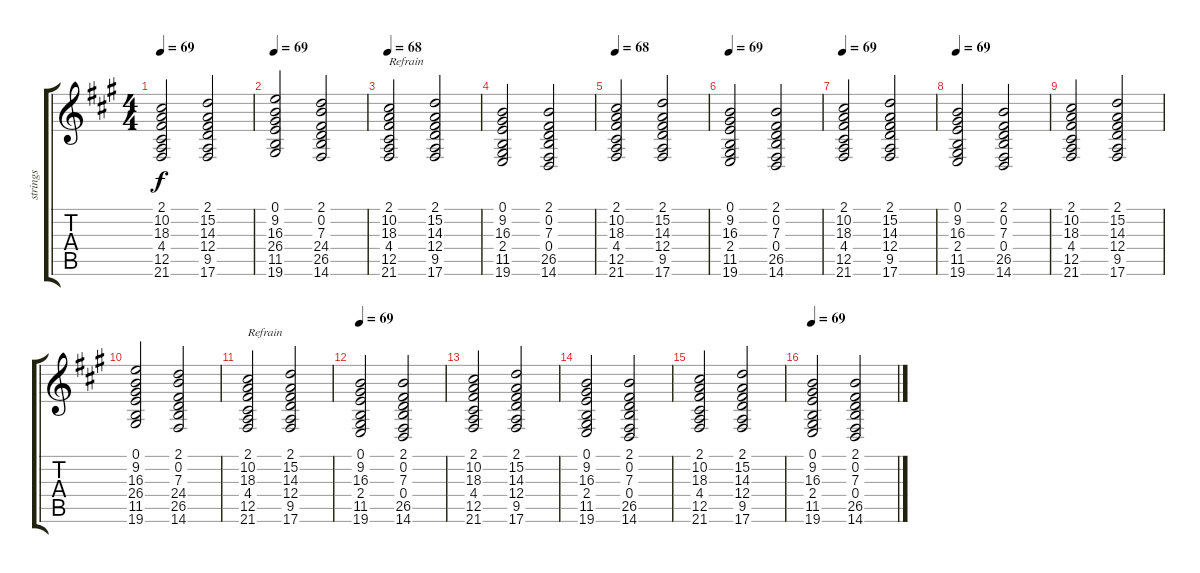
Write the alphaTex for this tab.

\track ("strings" "strings") {instrument stringensemble2}
\staff {score tabs}
\tuning (E4 B3 G3 D3 A2 E2) {hide}
\ts (4 4)
\tempo 69
\clef g2
\ks f#minor
(2.1 10.2 18.3 4.4 12.5 21.6).2{dy f} (2.1 15.2 14.3 12.4 9.5 17.6).2 |
\tempo 69
(0.1 9.2 16.3 26.4 11.5 19.6).2 (2.1 0.2 7.3 24.4 26.5 14.6).2 |
\tempo 68
(2.1 10.2 18.3 4.4 12.5 21.6).2{txt "Refrain"} (2.1 15.2 14.3 12.4 9.5 17.6).2 |
(0.1 9.2 16.3 2.4 11.5 19.6).2 (2.1 0.2 7.3 0.4 26.5 14.6).2 |
\tempo 68
(2.1 10.2 18.3 4.4 12.5 21.6).2 (2.1 15.2 14.3 12.4 9.5 17.6).2 |
\tempo 69
(0.1 9.2 16.3 2.4 11.5 19.6).2 (2.1 0.2 7.3 0.4 26.5 14.6).2 |
\tempo 69
(2.1 10.2 18.3 4.4 12.5 21.6).2 (2.1 15.2 14.3 12.4 9.5 17.6).2 |
\tempo 69
(0.1 9.2 16.3 2.4 11.5 19.6).2 (2.1 0.2 7.3 0.4 26.5 14.6).2 |
(2.1 10.2 18.3 4.4 12.5 21.6).2 (2.1 15.2 14.3 12.4 9.5 17.6).2 |
(0.1 9.2 16.3 26.4 11.5 19.6).2 (2.1 0.2 7.3 24.4 26.5 14.6).2 |
(2.1 10.2 18.3 4.4 12.5 21.6).2{txt "Refrain"} (2.1 15.2 14.3 12.4 9.5 17.6).2 |
\tempo 69
(0.1 9.2 16.3 2.4 11.5 19.6).2 (2.1 0.2 7.3 0.4 26.5 14.6).2 |
(2.1 10.2 18.3 4.4 12.5 21.6).2 (2.1 15.2 14.3 12.4 9.5 17.6).2 |
(0.1 9.2 16.3 2.4 11.5 19.6).2 (2.1 0.2 7.3 0.4 26.5 14.6).2 |
(2.1 10.2 18.3 4.4 12.5 21.6).2 (2.1 15.2 14.3 12.4 9.5 17.6).2 |
\tempo 69
(0.1 9.2 16.3 2.4 11.5 19.6).2 (2.1 0.2 7.3 0.4 26.5 14.6).2
